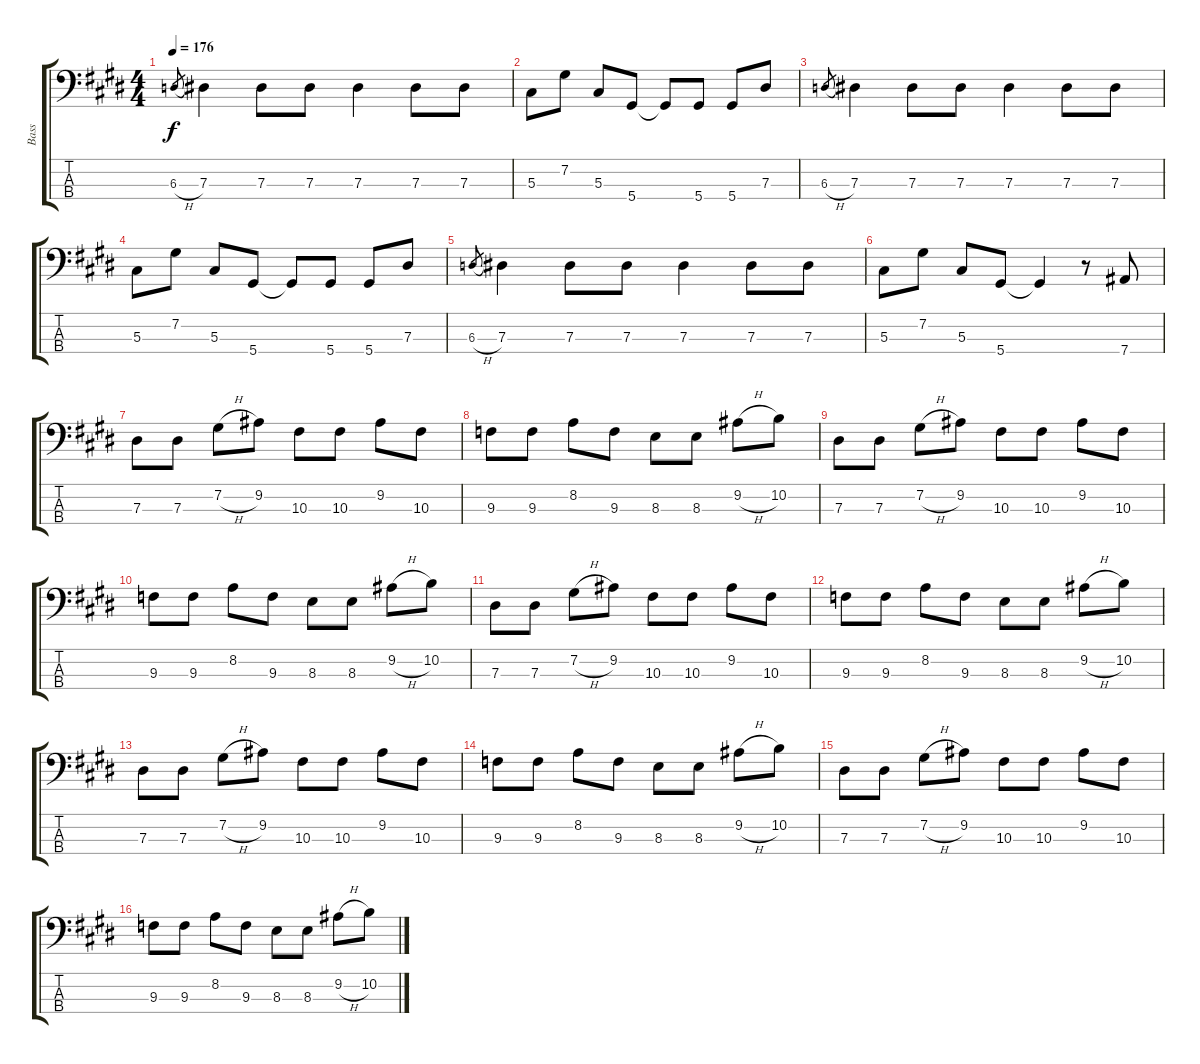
\track ("Bass" "Bass") {instrument electricbasspick}
\staff {score tabs}
\tuning (Gb2 Db2 Ab1 Eb1) {hide}
\ts (4 4)
\tempo 176
\clef f4
\ks e
6.3{h}.8{gr dy f} 7.3.4 7.3.8 7.3.8 7.3.4 7.3.8 7.3.8 |
5.3.8 7.2.8 5.3.8 5.4.8 5.4{t}.8 5.4.8 5.4.8 7.3.8 |
6.3{h}.8{gr} 7.3.4 7.3.8 7.3.8 7.3.4 7.3.8 7.3.8 |
5.3.8 7.2.8 5.3.8 5.4.8 5.4{t}.8 5.4.8 5.4.8 7.3.8 |
6.3{h}.8{gr} 7.3.4 7.3.8 7.3.8 7.3.4 7.3.8 7.3.8 |
5.3.8 7.2.8 5.3.8 5.4.8 5.4{t}.4 r.8 7.4.8 |
7.3.8 7.3.8 7.2{h}.8 9.2.8 10.3.8 10.3.8 9.2.8 10.3.8 |
9.3.8 9.3.8 8.2.8 9.3.8 8.3.8 8.3.8 9.2{h}.8 10.2.8 |
7.3.8 7.3.8 7.2{h}.8 9.2.8 10.3.8 10.3.8 9.2.8 10.3.8 |
9.3.8 9.3.8 8.2.8 9.3.8 8.3.8 8.3.8 9.2{h}.8 10.2.8 |
7.3.8 7.3.8 7.2{h}.8 9.2.8 10.3.8 10.3.8 9.2.8 10.3.8 |
9.3.8 9.3.8 8.2.8 9.3.8 8.3.8 8.3.8 9.2{h}.8 10.2.8 |
7.3.8 7.3.8 7.2{h}.8 9.2.8 10.3.8 10.3.8 9.2.8 10.3.8 |
9.3.8 9.3.8 8.2.8 9.3.8 8.3.8 8.3.8 9.2{h}.8 10.2.8 |
7.3.8 7.3.8 7.2{h}.8 9.2.8 10.3.8 10.3.8 9.2.8 10.3.8 |
9.3.8 9.3.8 8.2.8 9.3.8 8.3.8 8.3.8 9.2{h}.8 10.2.8
